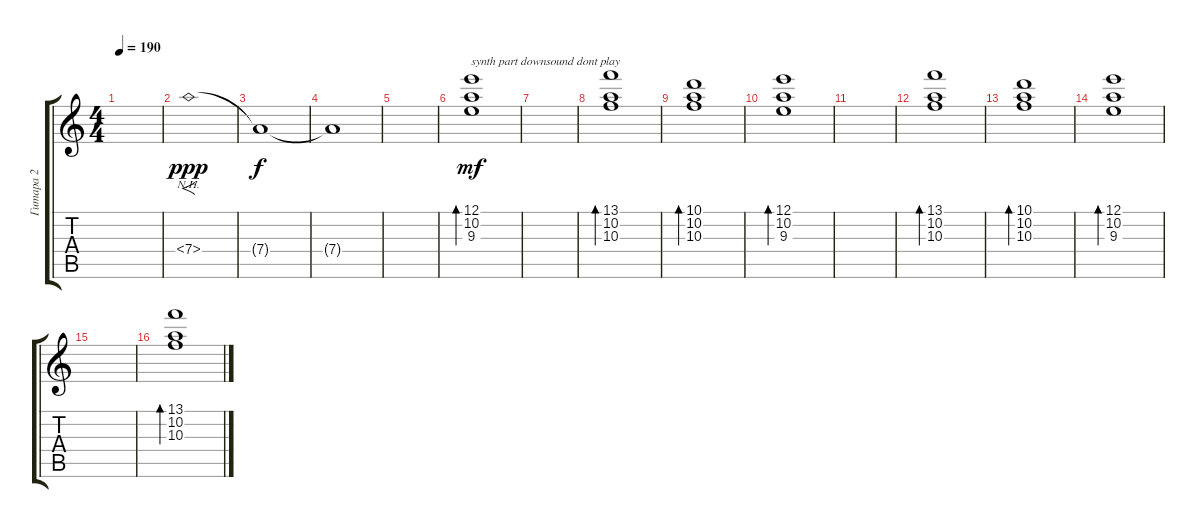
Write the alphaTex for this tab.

\track ("Гитара 2" "Гитара 2") {instrument distortionguitar}
\staff {score tabs}
\tuning (E4 B3 G3 D3 A2 E2) {hide}
\ts (4 4)
\tempo 190
\clef g2
\ks aminor
|
7.4{nh}.1{f dy ppp volume 8} |
7.4{t}.1{dy f} |
7.4{t}.1{volume 0} |
|
(12.1 10.2 9.3).1{bd 480 txt "synth part downsound dont play" dy mf} |
|
(13.1 10.2 10.3).1{bd 480} |
(10.1 10.2 10.3).1{bd 480} |
(12.1 10.2 9.3).1{bd 480} |
|
(13.1 10.2 10.3).1{bd 480} |
(10.1 10.2 10.3).1{bd 480} |
(12.1 10.2 9.3).1{bd 480} |
|
(13.1 10.2 10.3).1{bd 480}
